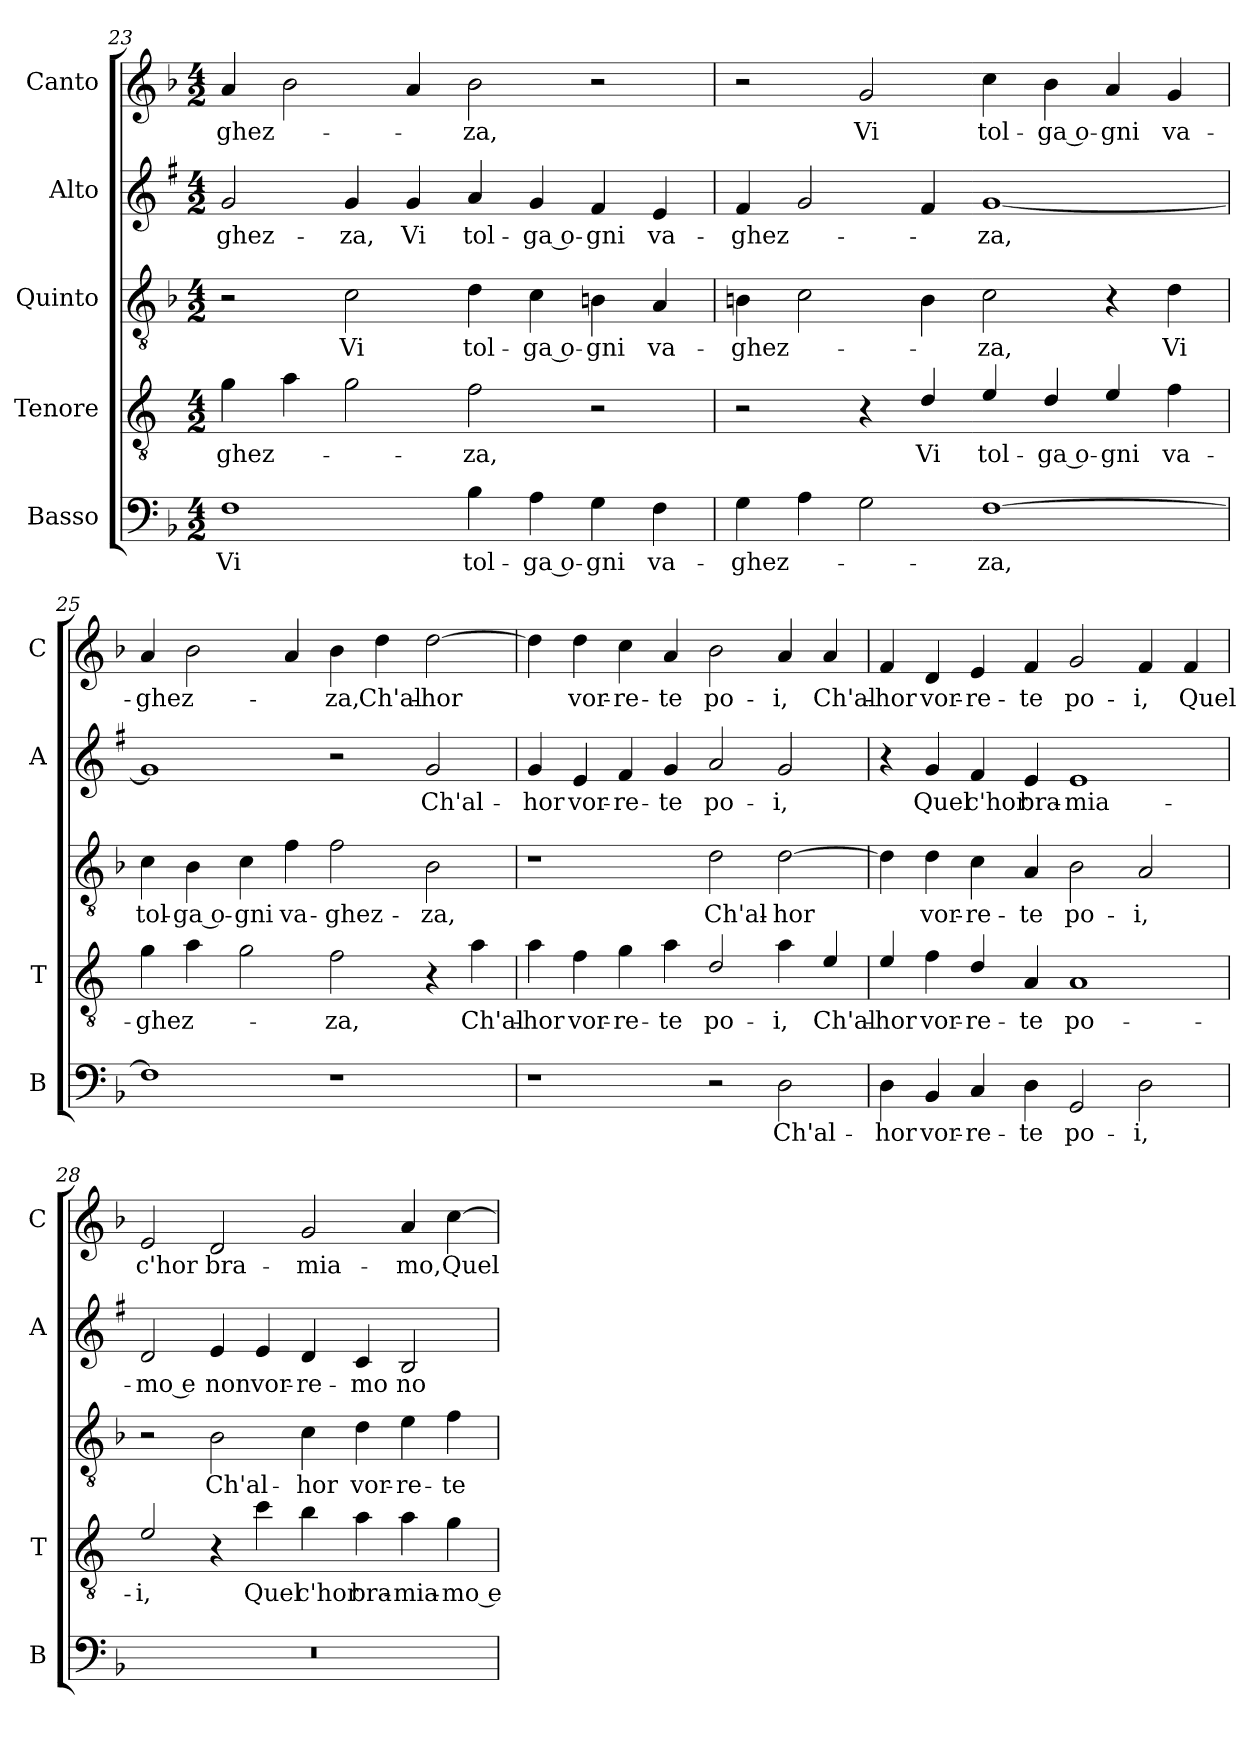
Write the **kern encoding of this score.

**kern	**text	**kern	**text	**kern	**text	**kern	**text	**kern	**text
*part5	*part5	*part4	*part4	*part3	*part3	*part2	*part2	*part1	*part1
*staff5	*staff5	*staff4	*staff4	*staff3	*staff3	*staff2	*staff2	*staff1	*staff1
*I"Basso	*	*I"Tenore	*	*I"Quinto	*	*I"Alto	*	*I"Canto	*
*I'B	*	*I'T	*	*	*	*I'A	*	*I'C	*
*clefF4	*	*clefGv2	*	*clefGv2	*	*clefG2	*	*clefG2	*
*	*	*ITrd4c7	*	*	*	*ITrd1c2	*	*	*
*k[b-]	*	*k[b-]	*	*k[b-]	*	*k[b-]	*	*k[b-]	*
*F:	*	*F:	*	*F:	*	*F:	*	*F:	*
*M4/2	*	*M4/2	*	*M4/2	*	*M4/2	*	*M4/2	*
=23	=23	=23	=23	=23	=23	=23	=23	=23	=23
!	!LO:LY:b	!	!LO:LY:b	!	!	!	!LO:LY:b	!	!LO:LY:b
1F	Vi	4c\	-ghez-	2r	.	2f/	-ghez-	4a/	-ghez-
.	.	4d\	.	.	.	.	.	2b-\	.
!	!	!	!	!	!LO:LY:b	!	!LO:LY:b	!	!
.	.	2c\	.	2c\	Vi	4f/	-za,	.	.
!	!	!	!	!	!	!	!LO:LY:b	!	!
.	.	.	.	.	.	4f/	Vi	4a/	.
!	!LO:LY:b	!	!LO:LY:b	!	!LO:LY:b	!	!LO:LY:b	!	!LO:LY:b
4B-\	tol-	2B-\	-za,	4d\	tol-	4g/	tol-	2b-\	-za,
!	!LO:LY:b	!	!	!	!LO:LY:b	!	!LO:LY:b	!	!
4A\	-ga o-	.	.	4c\	-ga o-	4f/	-ga o-	.	.
!	!LO:LY:b	!	!	!	!LO:LY:b	!	!LO:LY:b	!	!
4G\	-gni	2r	.	4Bn\	-gni	4e/	-gni	2r	.
!	!LO:LY:b	!	!	!	!LO:LY:b	!	!LO:LY:b	!	!
4F\	va-	.	.	4A/	va-	4d/	va-	.	.
!!LO:LB:g=z
=24	=24	=24	=24	=24	=24	=24	=24	=24	=24
!	!LO:LY:b	!	!	!	!LO:LY:b	!	!LO:LY:b	!	!
4G\	-ghez-	2r	.	4Bn\	-ghez-	4e/	-ghez-	2r	.
4A\	.	.	.	2c\	.	2f/	.	.	.
!	!	!	!	!	!	!	!	!	!LO:LY:b
2G\	.	4r	.	.	.	.	.	2g/	Vi
!	!	!	!LO:LY:b	!	!	!	!	!	!
.	.	4G/	Vi	4B\	.	4e/	.	.	.
!	!LO:LY:b	!	!LO:LY:b	!	!LO:LY:b	!	!LO:LY:b	!	!LO:LY:b
[1F	-za,	4A/	tol-	2c\	-za,	[1f	-za,	4cc\	tol-
!	!	!	!LO:LY:b	!	!	!	!	!	!LO:LY:b
.	.	4G/	-ga o-	.	.	.	.	4b-\	-ga o-
!	!	!	!LO:LY:b	!	!	!	!	!	!LO:LY:b
.	.	4A/	-gni	4r	.	.	.	4a/	-gni
!	!	!	!LO:LY:b	!	!LO:LY:b	!	!	!	!LO:LY:b
.	.	4B-\	va-	4d\	Vi	.	.	4g/	va-
=25	=25	=25	=25	=25	=25	=25	=25	=25	=25
!	!	!	!LO:LY:b	!	!LO:LY:b	!	!	!	!LO:LY:b
1F]	.	4c\	-ghez-	4c\	tol-	1f]	.	4a/	-ghez-
!	!	!	!	!	!LO:LY:b	!	!	!	!
.	.	4d\	.	4B-\	-ga o-	.	.	2b-\	.
!	!	!	!	!	!LO:LY:b	!	!	!	!
.	.	2c\	.	4c\	-gni	.	.	.	.
!	!	!	!	!	!LO:LY:b	!	!	!	!
.	.	.	.	4f\	va-	.	.	4a/	.
!	!	!	!LO:LY:b	!	!LO:LY:b	!	!	!	!LO:LY:b
1r	.	2B-\	-za,	2f\	-ghez-	2r	.	4b-\	-za,
!	!	!	!	!	!	!	!	!	!LO:LY:b
.	.	.	.	.	.	.	.	4dd\	Ch'al-
!	!	!	!	!	!LO:LY:b	!	!LO:LY:b	!	!LO:LY:b
.	.	4r	.	2B-\	-za,	2f/	Ch'al-	[2dd\	-hor
!	!	!	!LO:LY:b	!	!	!	!	!	!
.	.	4d\	Ch'al-	.	.	.	.	.	.
=26	=26	=26	=26	=26	=26	=26	=26	=26	=26
!	!	!	!LO:LY:b	!	!	!	!LO:LY:b	!	!
1r	.	4d\	-hor	1r	.	4f/	-hor	4dd\]	.
!	!	!	!LO:LY:b	!	!	!	!LO:LY:b	!	!LO:LY:b
.	.	4B-\	vor-	.	.	4d/	vor-	4dd\	vor-
!	!	!	!LO:LY:b	!	!	!	!LO:LY:b	!	!LO:LY:b
.	.	4c\	-re-	.	.	4e/	-re-	4cc\	-re-
!	!	!	!LO:LY:b	!	!	!	!LO:LY:b	!	!LO:LY:b
.	.	4d\	-te	.	.	4f/	-te	4a/	-te
!	!	!	!LO:LY:b	!	!LO:LY:b	!	!LO:LY:b	!	!LO:LY:b
2r	.	2G/	po-	2d\	Ch'al-	2g/	po-	2b-\	po-
!	!LO:LY:b	!	!LO:LY:b	!	!LO:LY:b	!	!LO:LY:b	!	!LO:LY:b
2D\	Ch'al-	4d\	-i,	[2d\	-hor	2f/	-i,	4a/	-i,
!	!	!	!LO:LY:b	!	!	!	!	!	!LO:LY:b
.	.	4A/	Ch'al-	.	.	.	.	4a/	Ch'al-
=27	=27	=27	=27	=27	=27	=27	=27	=27	=27
!	!LO:LY:b	!	!LO:LY:b	!	!	!	!	!	!LO:LY:b
4D\	-hor	4A/	-hor	4d\]	.	4r	.	4f/	-hor
!	!LO:LY:b	!	!LO:LY:b	!	!LO:LY:b	!	!LO:LY:b	!	!LO:LY:b
4BB-/	vor-	4B-\	vor-	4d\	vor-	4f/	Quel	4d/	vor-
!	!LO:LY:b	!	!LO:LY:b	!	!LO:LY:b	!	!LO:LY:b	!	!LO:LY:b
4C/	-re-	4G/	-re-	4c\	-re-	4e/	c'hor	4e/	-re-
!	!LO:LY:b	!	!LO:LY:b	!	!LO:LY:b	!	!LO:LY:b	!	!LO:LY:b
4D\	-te	4D/	-te	4A/	-te	4d/	bra-	4f/	-te
!	!LO:LY:b	!	!LO:LY:b	!	!LO:LY:b	!	!LO:LY:b	!	!LO:LY:b
2GG/	po-	1D	po-	2B-\	po-	1d	-mia-	2g/	po-
!	!LO:LY:b	!	!	!	!LO:LY:b	!	!	!	!LO:LY:b
2D\	-i,	.	.	2A/	-i,	.	.	4f/	-i,
!	!	!	!	!	!	!	!	!	!LO:LY:b
.	.	.	.	.	.	.	.	4f/	Quel
!!LO:LB:g=z
=28	=28	=28	=28	=28	=28	=28	=28	=28	=28
!	!	!	!LO:LY:b	!	!	!	!LO:LY:b	!	!LO:LY:b
0r	.	2A/	-i,	2r	.	2c/	-mo e	2e/	c'hor
!	!	!	!	!	!LO:LY:b	!	!LO:LY:b	!	!LO:LY:b
.	.	4r	.	2B-\	Ch'al-	4d/	non	2d/	bra-
!	!	!	!LO:LY:b	!	!	!	!LO:LY:b	!	!
.	.	4f\	Quel	.	.	4d/	vor-	.	.
!	!	!	!LO:LY:b	!	!LO:LY:b	!	!LO:LY:b	!	!LO:LY:b
.	.	4e\	c'hor	4c\	-hor	4c/	-re-	2g/	-mia-
!	!	!	!LO:LY:b	!	!LO:LY:b	!	!LO:LY:b	!	!
.	.	4d\	bra-	4d\	vor-	4B-/	-mo	.	.
!	!	!	!LO:LY:b	!	!LO:LY:b	!	!LO:LY:b	!	!LO:LY:b
.	.	4d\	-mia-	4e\	-re-	2A/	no-	4a/	-mo,
!	!	!	!LO:LY:b	!	!LO:LY:b	!	!	!	!LO:LY:b
.	.	4c\	-mo e	4f\	-te	.	.	[4cc\	Quel
=	=	=	=	=	=	=	=	=	=
*-	*-	*-	*-	*-	*-	*-	*-	*-	*-
